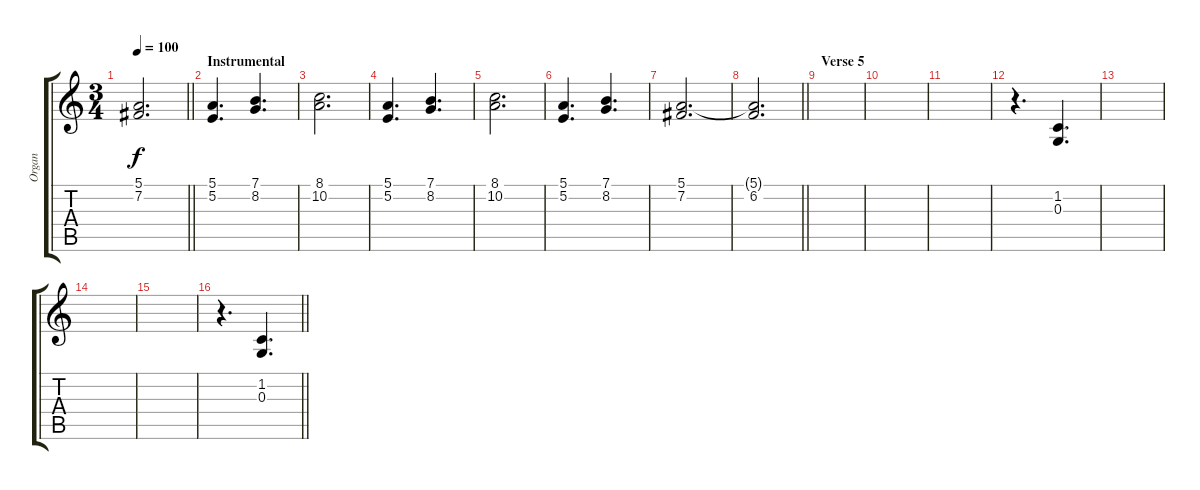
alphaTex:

\track ("Organ" "Organ") {instrument drawbarorgan}
\staff {score tabs}
\tuning (E4 B3 G3 D3 A2 E2) {hide}
\ts (3 4)
\tempo 100
\clef g2
\barLineRight lightlight
\ks c
(5.1 7.2).2{d dy f} |
\section ("" "Instrumental")
(5.1 5.2).4{d} (7.1 8.2).4{d} |
(8.1 10.2).2{d} |
(5.1 5.2).4{d} (7.1 8.2).4{d} |
(8.1 10.2).2{d} |
(5.1 5.2).4{d} (7.1 8.2).4{d} |
(5.1 7.2).2{d} |
\barLineRight lightlight
(5.1{t} 6.2).2{d} |
\section ("" "Verse 5")
|
|
|
r.4{d} (1.2 0.3).4{d} |
|
|
|
\barLineRight lightlight
r.4{d} (1.2 0.3).4{d}
